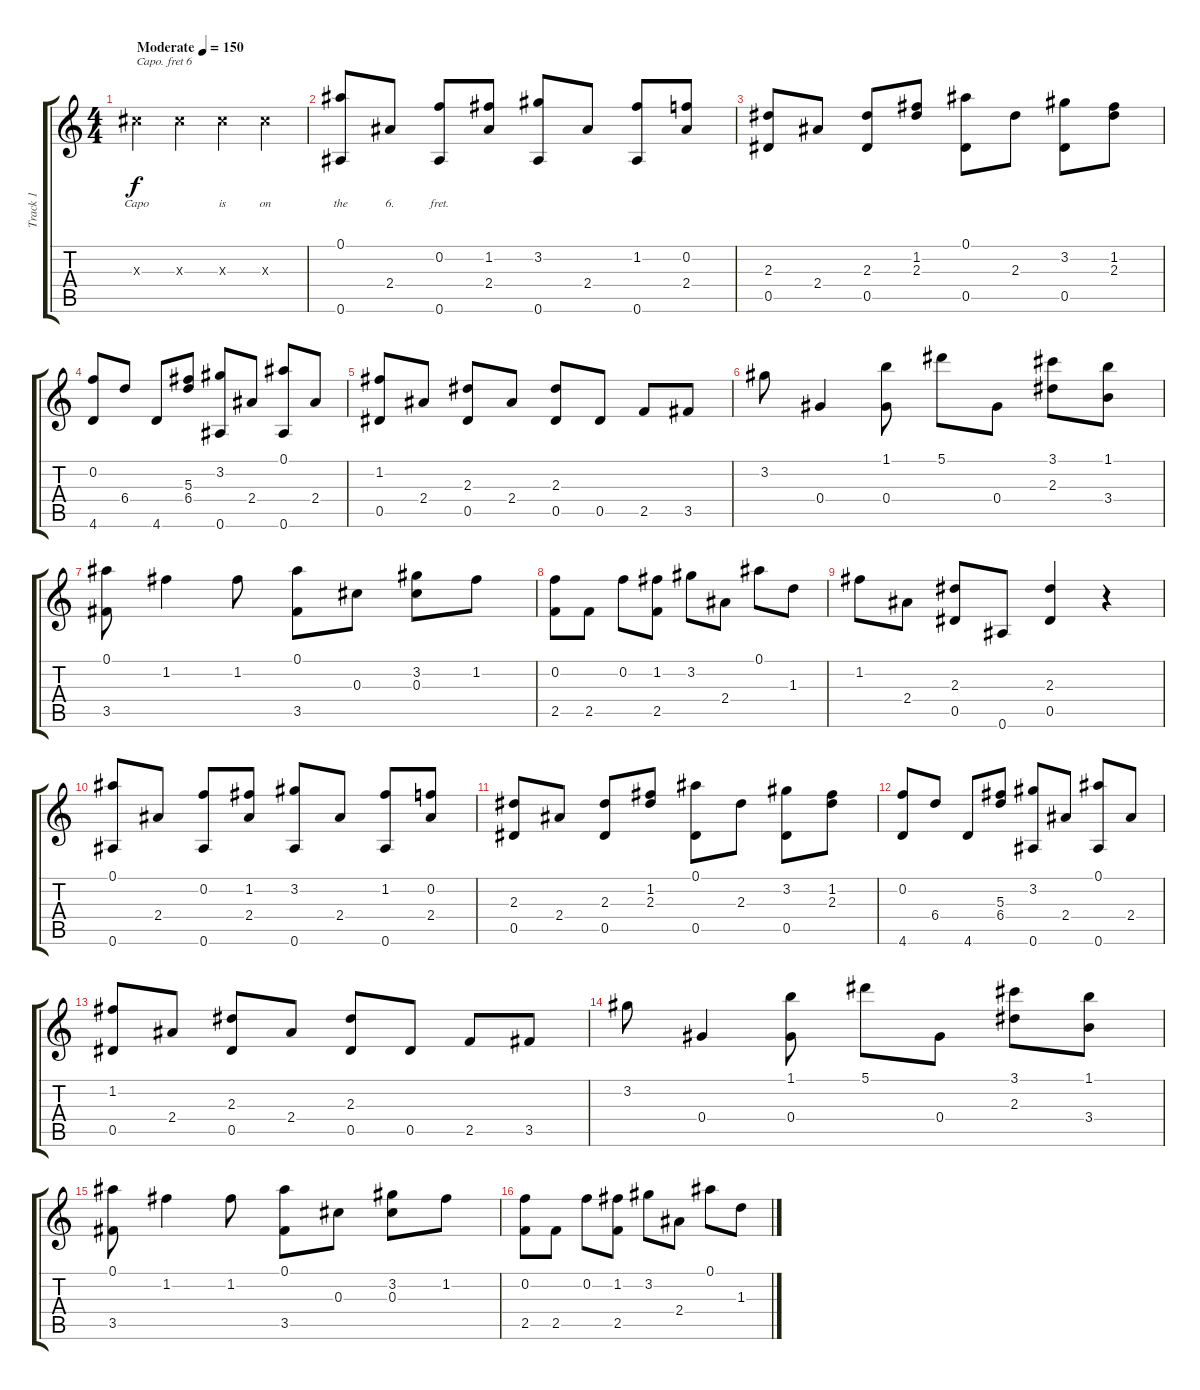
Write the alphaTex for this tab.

\track ("Track 1" "Track 1") {instrument acousticguitarsteel}
\staff {score tabs}
\capo 6
\tuning (E4 B3 G3 D3 A2 E2) {hide}
\ts (4 4)
\tempo (150 "Moderate")
\clef g2
\ks c
0.3{x}.4{lyrics (0 "Capo") lyrics (1 "") lyrics (2 "") lyrics (3 "") lyrics (4 "") dy f instrument acousticguitarsteel} 0.3{x}.4{lyrics (0 "") lyrics (1 "") lyrics (2 "") lyrics (3 "") lyrics (4 "")} 0.3{x}.4{lyrics (0 "is") lyrics (1 "") lyrics (2 "") lyrics (3 "") lyrics (4 "")} 0.3{x}.4{lyrics (0 "on") lyrics (1 "") lyrics (2 "") lyrics (3 "") lyrics (4 "")} |
(0.1 0.6).8{lyrics (0 "the") lyrics (1 "") lyrics (2 "") lyrics (3 "") lyrics (4 "")} 2.4.8{lyrics (0 "6.") lyrics (1 "") lyrics (2 "") lyrics (3 "") lyrics (4 "")} (0.2 0.6).8{lyrics (0 "fret.") lyrics (1 "") lyrics (2 "") lyrics (3 "") lyrics (4 "")} (1.2 2.4).8 (3.2 0.6).8 2.4.8 (1.2 0.6).8 (0.2 2.4).8 |
(2.3 0.5).8 2.4.8 (2.3 0.5).8 (1.2 2.3).8 (0.1 0.5).8 2.3.8 (3.2 0.5).8 (1.2 2.3).8 |
(0.2 4.6).8 6.4.8 4.6.8 (5.3 6.4).8 (3.2 0.6).8 2.4.8 (0.1 0.6).8 2.4.8 |
(1.2 0.5).8 2.4.8 (2.3 0.5).8 2.4.8 (2.3 0.5).8 0.5.8 2.5.8 3.5.8 |
3.2.8 0.4.4 (1.1 0.4).8 5.1.8 0.4.8 (3.1 2.3).8 (1.1 3.4).8 |
(0.1 3.5).8 1.2.4 1.2.8 (0.1 3.5).8 0.3.8 (3.2 0.3).8 1.2.8 |
(0.2 2.5).8 2.5.8 0.2.8 (1.2 2.5).8 3.2.8 2.4.8 0.1.8 1.3.8 |
1.2.8 2.4.8 (2.3 0.5).8 0.6.8 (2.3 0.5).4 r.4 |
(0.1 0.6).8 2.4.8 (0.2 0.6).8 (1.2 2.4).8 (3.2 0.6).8 2.4.8 (1.2 0.6).8 (0.2 2.4).8 |
(2.3 0.5).8 2.4.8 (2.3 0.5).8 (1.2 2.3).8 (0.1 0.5).8 2.3.8 (3.2 0.5).8 (1.2 2.3).8 |
(0.2 4.6).8 6.4.8 4.6.8 (5.3 6.4).8 (3.2 0.6).8 2.4.8 (0.1 0.6).8 2.4.8 |
(1.2 0.5).8 2.4.8 (2.3 0.5).8 2.4.8 (2.3 0.5).8 0.5.8 2.5.8 3.5.8 |
3.2.8 0.4.4 (1.1 0.4).8 5.1.8 0.4.8 (3.1 2.3).8 (1.1 3.4).8 |
(0.1 3.5).8 1.2.4 1.2.8 (0.1 3.5).8 0.3.8 (3.2 0.3).8 1.2.8 |
(0.2 2.5).8 2.5.8 0.2.8 (1.2 2.5).8 3.2.8 2.4.8 0.1.8 1.3.8
